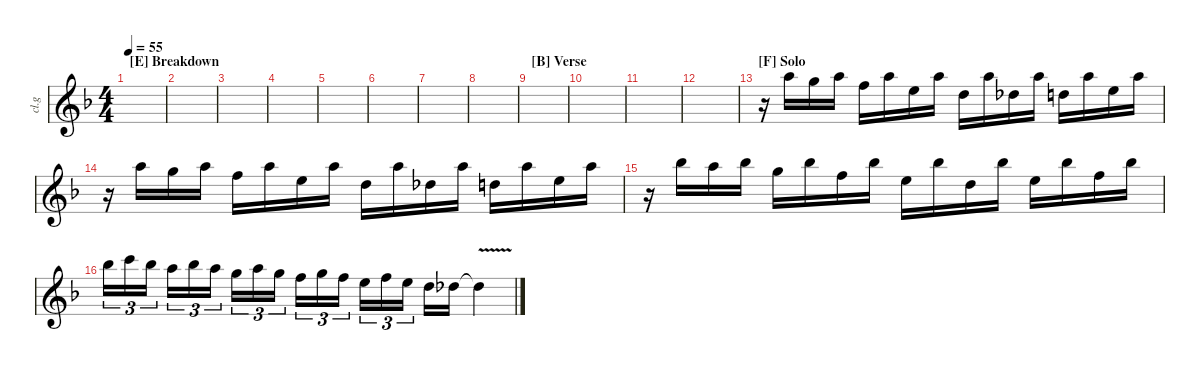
\defaultSystemsLayout 4
\hideDynamics
\bracketExtendMode nobrackets
\otherSystemsTrackNameOrientation horizontal
\track ("Clean Guitar" "cl.g") {instrument electricguitarclean}
\staff {score}
\tuning (E4 B3 G3 D3 A2 E2 A1)
\ts (4 4)
\section ("E" "Breakdown")
\tempo 55
\clef g2
\ks dminor
|
|
|
|
|
|
|
|
\section ("B" "Verse")
|
|
|
|
\section ("F" "Solo")
r.16 5.1.16 8.2.16 5.1.16 6.2.16 5.1.16 5.2.16 5.1.16 7.3.16 5.1.16 6.3.16 5.1.16 7.3.16 5.1.16 5.2.16 5.1.16 |
r.16 5.1.16 8.2.16 5.1.16 6.2.16 5.1.16 5.2.16 5.1.16 7.3.16 5.1.16 6.3.16 5.1.16 7.3.16 5.1.16 5.2.16 5.1.16 |
r.16 6.1.16 10.2.16 6.1.16 8.2.16 6.1.16 6.2.16 6.1.16 9.3.16 6.1.16 7.3.16 6.1.16 9.3.16 6.1.16 6.2.16 6.1.16 |
6.1.16{tu (3 2)} 8.1.16{tu (3 2)} 6.1.16{tu (3 2)} 5.1.16{tu (3 2)} 6.1.16{tu (3 2)} 5.1.16{tu (3 2)} 8.2.16{tu (3 2)} 5.1.16{tu (3 2)} 8.2.16{tu (3 2)} 6.2.16{tu (3 2)} 8.2.16{tu (3 2)} 6.2.16{tu (3 2)} 5.2.16{tu (3 2)} 6.2.16{tu (3 2)} 5.2.16{tu (3 2)} 7.3.16 6.3.16 6.3{v t}.4
